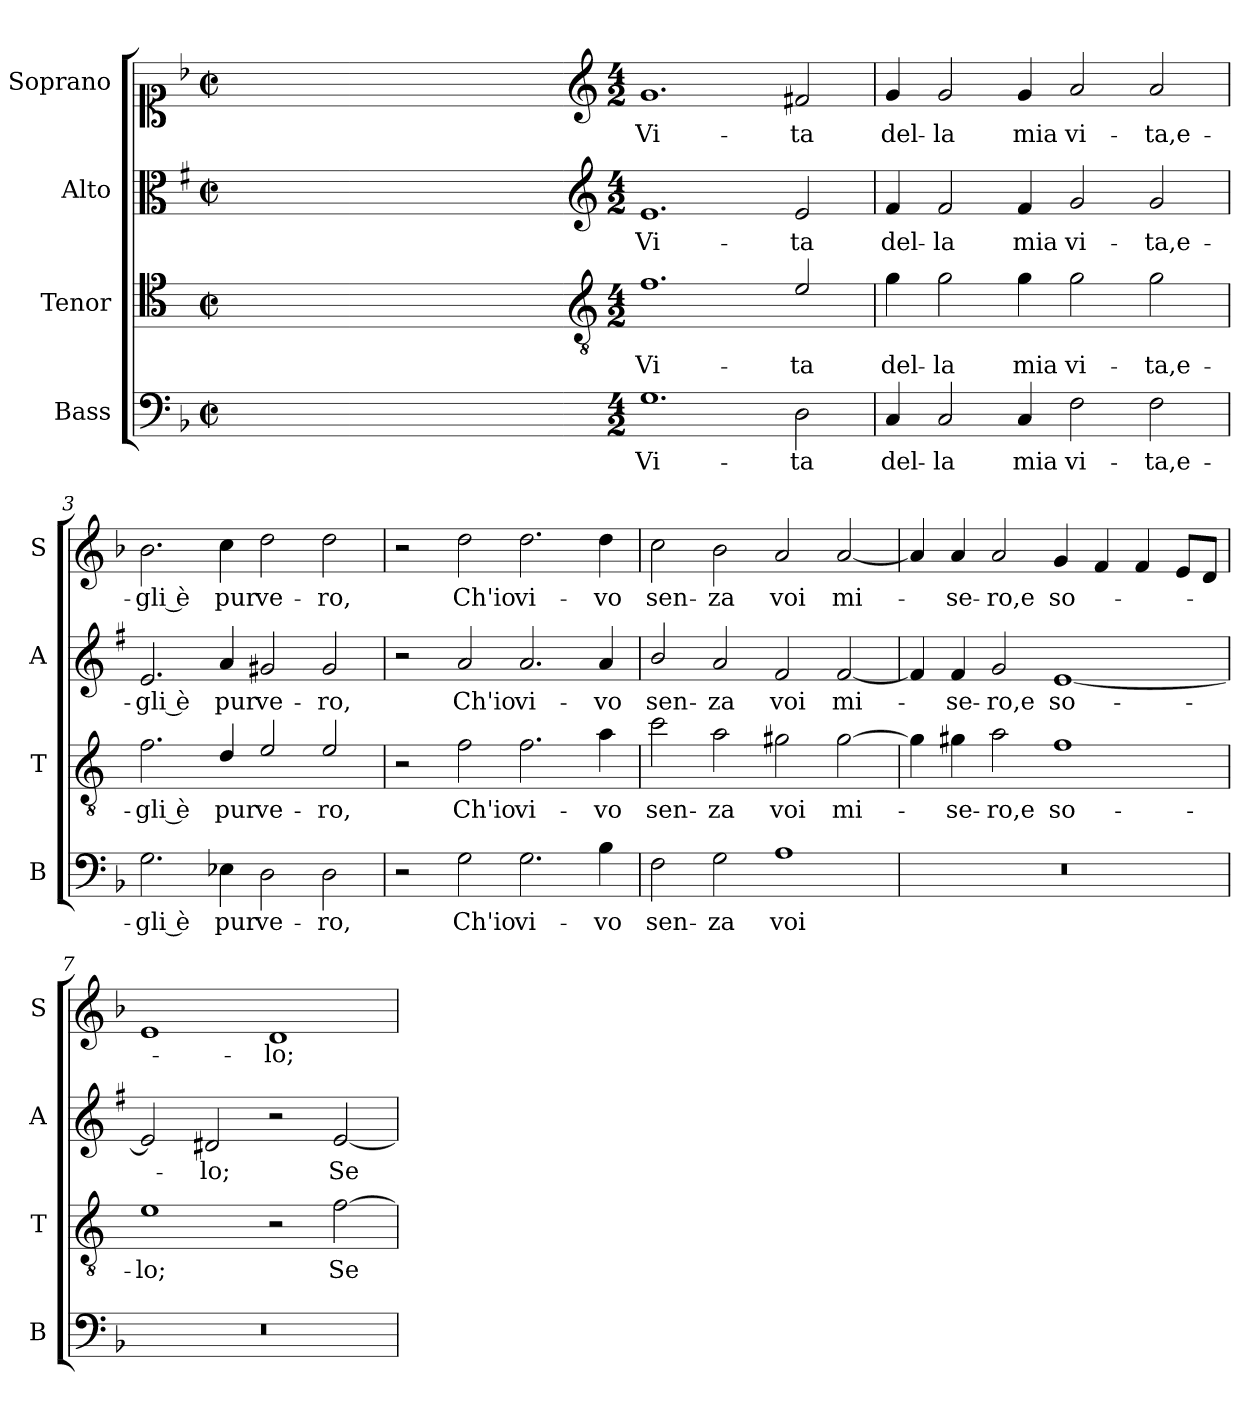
**kern	**text	**kern	**text	**kern	**text	**kern	**text
*part4	*part4	*part3	*part3	*part2	*part2	*part1	*part1
*staff4	*staff4	*staff3	*staff3	*staff2	*staff2	*staff1	*staff1
*I"Bass	*	*I"Tenor	*	*I"Alto	*	*I"Soprano	*
*I'B	*	*I'T	*	*I'A	*	*I'S	*
*clefF4	*	*clefC4	*	*clefC3	*	*clefC1	*
*	*	*ITrd4c7	*	*ITrd1c2	*	*	*
*k[b-]	*	*k[b-]	*	*k[b-]	*	*k[b-]	*
*F:	*	*F:	*	*F:	*	*F:	*
*M2/2	*	*M2/2	*	*M2/2	*	*M2/2	*
*met(c|)	*	*met(c|)	*	*met(c|)	*	*met(c|)	*
=	=	=	=	=	=	=	=
1ryy	.	1ryy	.	1ryy	.	1ryy	.
=1X-	=1X-	=1X-	=1X-	=1X-	=1X-	=1X-	=1X-
4ryy	.	4ryy	.	4ryy	.	4ryy	.
4ryy	.	4ryy	.	4ryy	.	4ryy	.
4ryy	.	4ryy	.	4ryy	.	4ryy	.
4ryy	.	4ryy	.	4ryy	.	4ryy	.
=1-	=1-	=1-	=1-	=1-	=1-	=1-	=1-
*	*	*clefGv2	*	*clefG2	*	*clefG2	*
*M4/2	*	*M4/2	*	*M4/2	*	*M4/2	*
!	!LO:LY:b	!	!LO:LY:b	!	!LO:LY:b	!	!LO:LY:b
1.G	Vi-	1.B-	Vi-	1.d	Vi-	1.g	Vi-
!	!LO:LY:b	!	!LO:LY:b	!	!LO:LY:b	!	!LO:LY:b
2D\	-ta	2A/	-ta	2d/	-ta	2f#X/	-ta
=2	=2	=2	=2	=2	=2	=2	=2
!	!LO:LY:b	!	!LO:LY:b	!	!LO:LY:b	!	!LO:LY:b
4C/	del-	4c\	del-	4e/	del-	4g/	del-
!	!LO:LY:b	!	!LO:LY:b	!	!LO:LY:b	!	!LO:LY:b
2C/	-la	2c\	-la	2e/	-la	2g/	-la
!	!LO:LY:b	!	!LO:LY:b	!	!LO:LY:b	!	!LO:LY:b
4C/	mia	4c\	mia	4e/	mia	4g/	mia
!	!LO:LY:b	!	!LO:LY:b	!	!LO:LY:b	!	!LO:LY:b
2F\	vi-	2c\	vi-	2f/	vi-	2a/	vi-
!	!LO:LY:b	!	!LO:LY:b	!	!LO:LY:b	!	!LO:LY:b
2F\	-ta,e-	2c\	-ta,e-	2f/	-ta,e-	2a/	-ta,e-
=3	=3	=3	=3	=3	=3	=3	=3
!	!LO:LY:b	!	!LO:LY:b	!	!LO:LY:b	!	!LO:LY:b
2.G\	-gli è	2.B-\	-gli è	2.d/	-gli è	2.b-\	-gli è
!	!LO:LY:b	!	!LO:LY:b	!	!LO:LY:b	!	!LO:LY:b
4E-X\	pur	4G/	pur	4g/	pur	4cc\	pur
!	!LO:LY:b	!	!LO:LY:b	!	!LO:LY:b	!	!LO:LY:b
2D\	ve-	2A/	ve-	2f#X/	ve-	2dd\	ve-
!	!LO:LY:b	!	!LO:LY:b	!	!LO:LY:b	!	!LO:LY:b
2D\	-ro,	2A/	-ro,	2f#/	-ro,	2dd\	-ro,
!!LO:LB:g=z
=4	=4	=4	=4	=4	=4	=4	=4
2r	.	2r	.	2r	.	2r	.
!	!LO:LY:b	!	!LO:LY:b	!	!LO:LY:b	!	!LO:LY:b
2G\	Ch'io	2B-\	Ch'io	2g/	Ch'io	2dd\	Ch'io
!	!LO:LY:b	!	!LO:LY:b	!	!LO:LY:b	!	!LO:LY:b
2.G\	vi-	2.B-\	vi-	2.g/	vi-	2.dd\	vi-
!	!LO:LY:b	!	!LO:LY:b	!	!LO:LY:b	!	!LO:LY:b
4B-\	-vo	4d\	-vo	4g/	-vo	4dd\	-vo
=5	=5	=5	=5	=5	=5	=5	=5
!	!LO:LY:b	!	!LO:LY:b	!	!LO:LY:b	!	!LO:LY:b
2F\	sen-	2f\	sen-	2a/	sen-	2cc\	sen-
!	!LO:LY:b	!	!LO:LY:b	!	!LO:LY:b	!	!LO:LY:b
2G\	-za	2d\	-za	2g/	-za	2b-\	-za
!	!LO:LY:b	!	!LO:LY:b	!	!LO:LY:b	!	!LO:LY:b
1A	voi	2c#X\	voi	2e/	voi	2a/	voi
!	!	!	!LO:LY:b	!	!LO:LY:b	!	!LO:LY:b
.	.	[2c#\	mi-	[2e/	mi-	[2a/	mi-
=6	=6	=6	=6	=6	=6	=6	=6
0r	.	4c#\]	.	4e/]	.	4a/]	.
!	!	!	!LO:LY:b	!	!LO:LY:b	!	!LO:LY:b
.	.	4c#X\	-se-	4e/	-se-	4a/	-se-
!	!	!	!LO:LY:b	!	!LO:LY:b	!	!LO:LY:b
.	.	2d\	-ro,e	2f/	-ro,e	2a/	-ro,e
!	!	!	!LO:LY:b	!	!LO:LY:b	!	!LO:LY:b
.	.	1B-	so-	[1d	so-	4g/	so-
.	.	.	.	.	.	4f/	.
.	.	.	.	.	.	4f/	.
.	.	.	.	.	.	8e/L	.
.	.	.	.	.	.	8d/J	.
=7	=7	=7	=7	=7	=7	=7	=7
!	!	!	!LO:LY:b	!	!	!	!
0r	.	1A	-lo;	2d/]	.	1e	.
!	!	!	!	!	!LO:LY:b	!	!
.	.	.	.	2c#X/	-lo;	.	.
!	!	!	!	!	!	!	!LO:LY:b
.	.	2r	.	2r	.	1d	-lo;
!	!	!	!LO:LY:b	!	!LO:LY:b	!	!
.	.	[2B-\	Se	[2d/	Se	.	.
=	=	=	=	=	=	=	=
*-	*-	*-	*-	*-	*-	*-	*-
